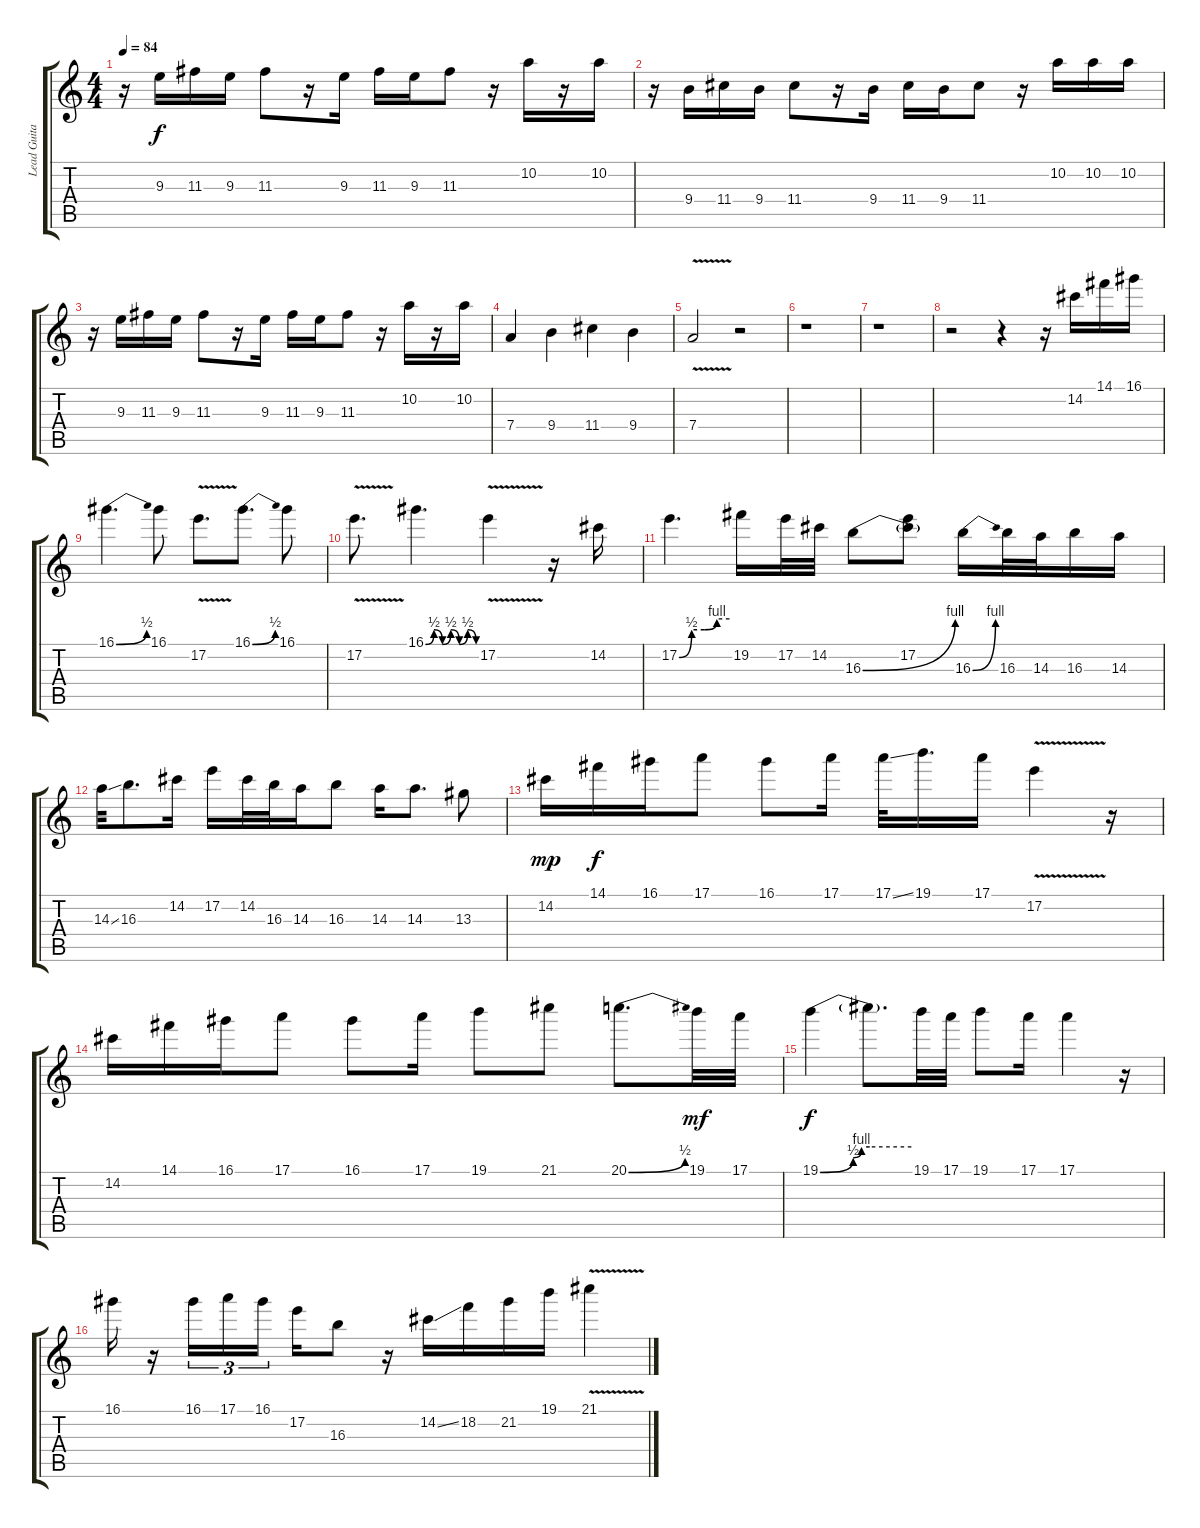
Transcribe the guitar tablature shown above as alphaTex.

\track ("Lead Guitar" "Lead Guita") {instrument distortionguitar}
\staff {score tabs}
\tuning (E4 B3 G3 D3 A2 D2) {hide}
\ts (4 4)
\tempo 84
\clef g2
\ks c
r.16{dy mf} 9.3.16{dy f} 11.3.16 9.3.16 11.3.8 r.16 9.3.16 11.3.16 9.3.16 11.3.8 r.16 10.2.16 r.16 10.2.16 |
r.16 9.4.16 11.4.16 9.4.16 11.4.8 r.16 9.4.16 11.4.16 9.4.16 11.4.8 r.16 10.2.16 10.2.16 10.2.16 |
r.16 9.3.16 11.3.16 9.3.16 11.3.8 r.16 9.3.16 11.3.16 9.3.16 11.3.8 r.16 10.2.16 r.16 10.2.16 |
7.4.4 9.4.4 11.4.4 9.4.4 |
7.4{v}.2 r.2 |
r.1 |
r.1 |
r.2 r.4 r.16 14.2.16 14.1.16 16.1.16 |
16.1{be (bend 0 0 60 2)}.4{d} 16.1.8 17.2{v}.8{d} 16.1{be (bend 0 0 60 2)}.8{d} 16.1.8 |
17.2{v}.8{d} 16.1{be (custom 0 0 10 2 20 0 30 2 40 0 50 2 60 0)}.4{d} 17.2{v}.4 r.16 14.2.16 |
17.2{be (custom 0 0 15 2 30 2 45 4 60 4)}.4{d} 19.2.16 17.2.32 14.2.32 16.3{be (bend 0 0 60 4)}.8 (17.2 16.3{t}).8 16.3{be (bend 0 0 60 4)}.16 16.3.32 14.3.32 16.3.16 14.3.16 |
14.3{ss}.32 16.3.8{d} 14.2.16 17.2.16 14.2.32 16.3.32 14.3.16 16.3.8 14.3.16 14.3.8{d} 13.3.8 |
14.2.16{dy mp} 14.1.16{dy f} 16.1.16 17.1.8 16.1.8 17.1.16 17.1{ss}.32 19.1.16{d} 17.1.16 17.2{v}.4 r.16 |
14.2.16 14.1.16 16.1.16 17.1.8 16.1.8 17.1.16 19.1.8 21.1.8 20.1{be (bend 0 0 60 2)}.8{d} 19.1.32{dy mf} 17.1.32 |
19.1{be (custom 0 0 40 2 50 4 60 4)}.4{dy f} 19.1{be (hold 0 4 60 4) t}.8{d} 19.1.32 17.1.32 19.1.8 17.1.16 17.1.4 r.16 |
16.1.16 r.16 16.1.16{tu (3 2)} 17.1.16{tu (3 2)} 16.1.16{tu (3 2)} 17.2.16 16.3.8 r.16 14.2{ss}.16 18.2.16 21.2.16 19.1.16 21.1{v}.4
